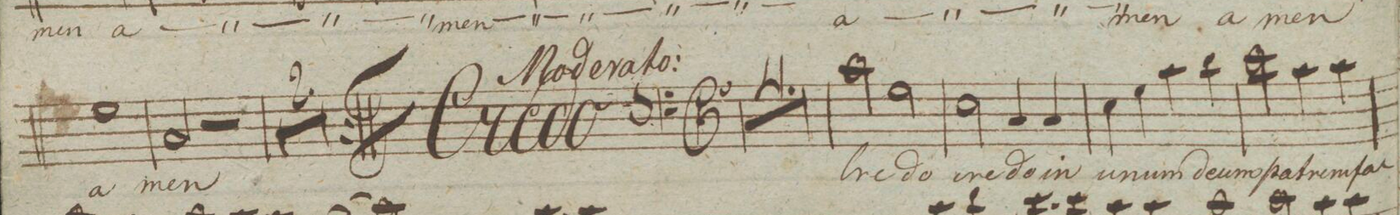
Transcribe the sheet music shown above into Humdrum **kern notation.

**kern	**text	**dynam
*I"Baſso.	*	*
*clefF4	*	*
*k[]	*	*
*met(c)	*	*
*M2/2	*	*
1G\	a-	.
=232	=232	=232
2C/	-men	.
2r	.	.
=233	=233	=233
1r	.	.
=234	=234	=234
1r	.	.
==	==	==
*-	*-	*-
